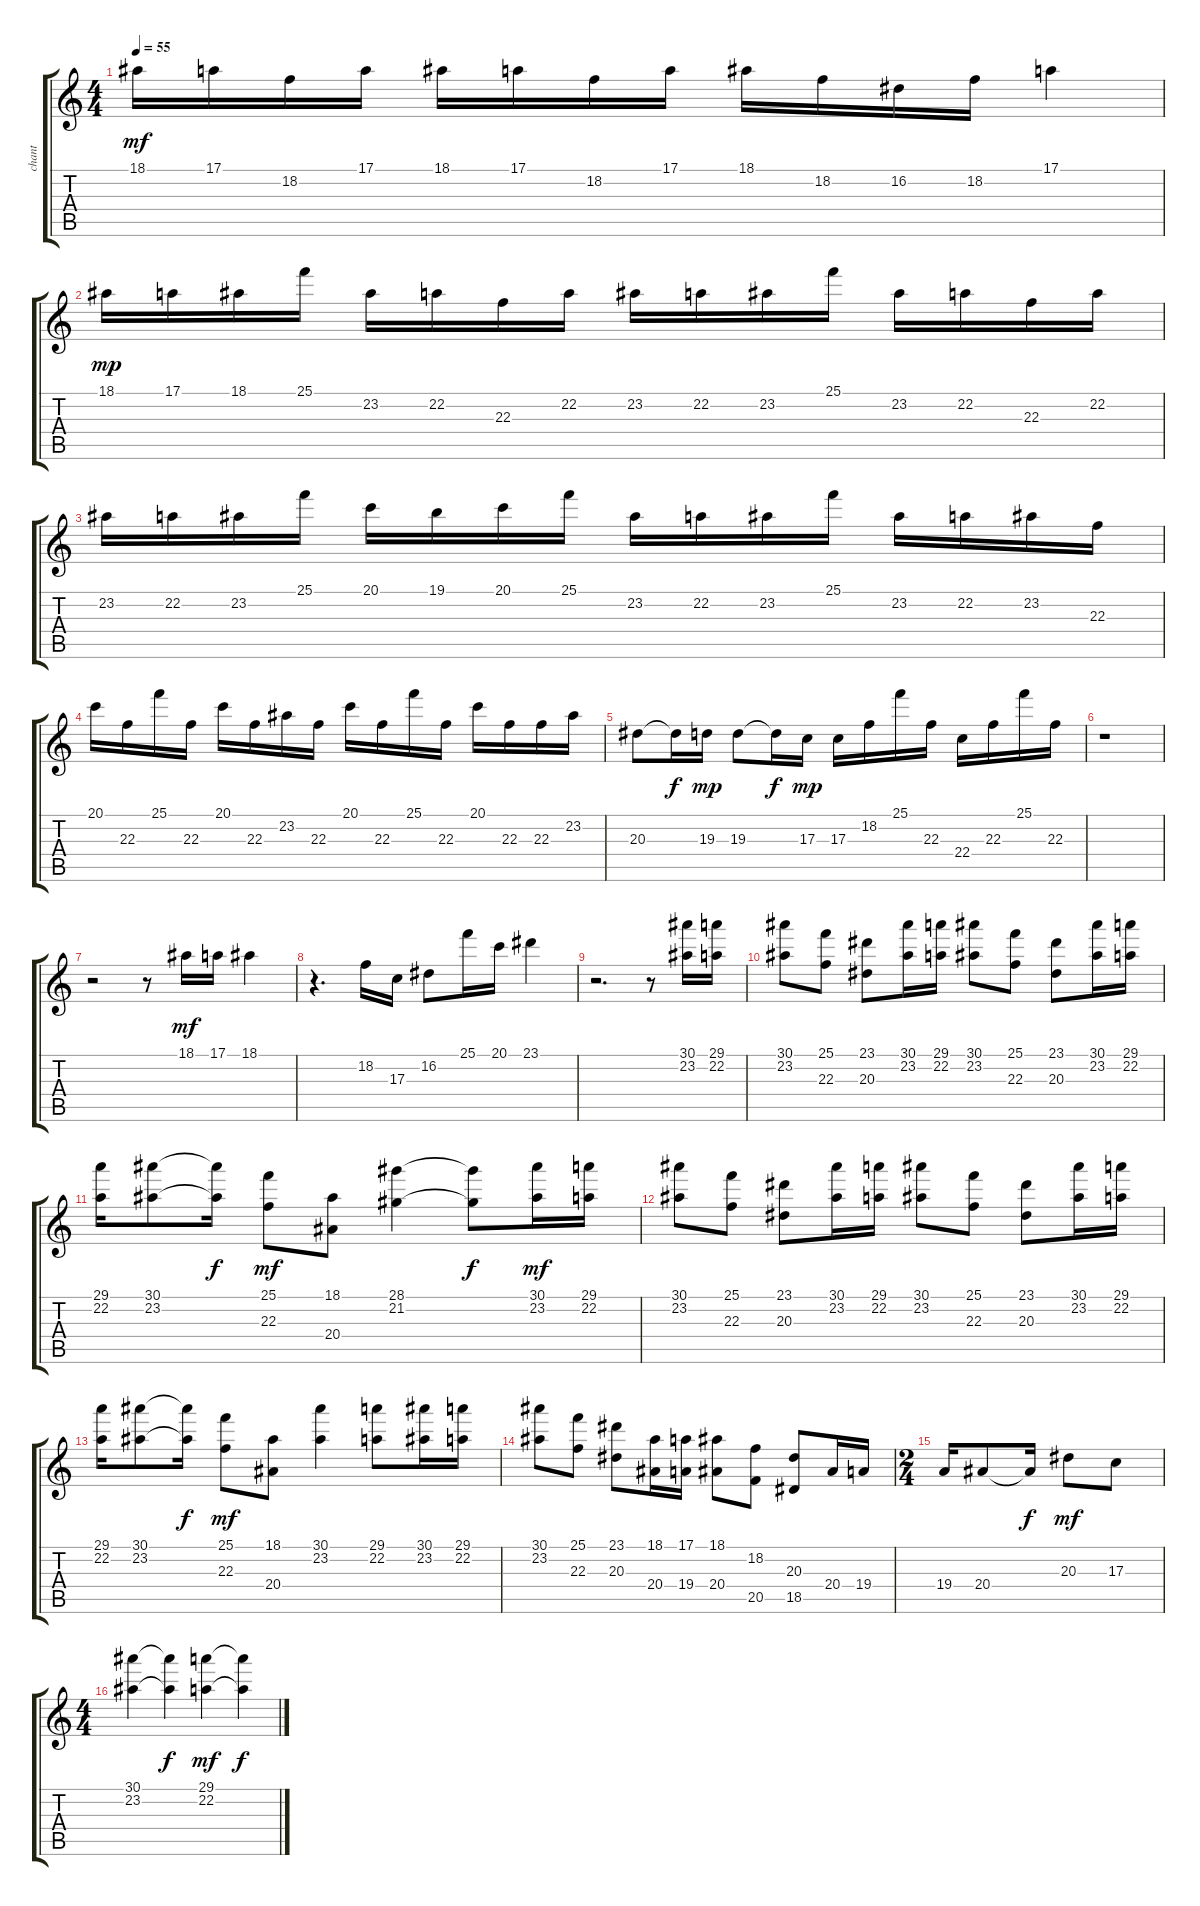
\track ("chant" "chant") {instrument choiraahs}
\staff {score tabs}
\tuning (E4 B3 G3 D3 A2 E2) {hide}
\ts (4 4)
\tempo 55
\clef g2
\ks c
18.1.16{dy mf} 17.1.16 18.2.16 17.1.16 18.1.16 17.1.16 18.2.16 17.1.16 18.1.16 18.2.16 16.2.16 18.2.16 17.1.4 |
18.1.16{dy mp} 17.1.16 18.1.16 25.1.16 23.2.16 22.2.16 22.3.16 22.2.16 23.2.16 22.2.16 23.2.16 25.1.16 23.2.16 22.2.16 22.3.16 22.2.16 |
23.2.16 22.2.16 23.2.16 25.1.16 20.1.16 19.1.16 20.1.16 25.1.16 23.2.16 22.2.16 23.2.16 25.1.16 23.2.16 22.2.16 23.2.16 22.3.16 |
20.1.16 22.3.16 25.1.16 22.3.16 20.1.16 22.3.16 23.2.16 22.3.16 20.1.16 22.3.16 25.1.16 22.3.16 20.1.16 22.3.16 22.3.16 23.2.16 |
20.3.8 20.3{t}.16{dy f} 19.3.16{dy mp} 19.3.8 19.3{t}.16{dy f} 17.3.16{dy mp} 17.3.16 18.2.16 25.1.16 22.3.16 22.4.16 22.3.16 25.1.16 22.3.16 |
r.1 |
r.2 r.8 18.1.16{dy mf} 17.1.16 18.1.4 |
r.4{d} 18.2.16 17.3.16 16.2.8 25.1.16 20.1.16 23.1.4 |
r.2{d} r.8 (30.1 23.2).16 (29.1 22.2).16 |
(30.1 23.2).8 (25.1 22.3).8 (23.1 20.3).8 (30.1 23.2).16 (29.1 22.2).16 (30.1 23.2).8 (25.1 22.3).8 (23.1 20.3).8 (30.1 23.2).16 (29.1 22.2).16 |
(29.1 22.2).16 (30.1 23.2).8 (30.1{t} 23.2{t}).16{dy f} (25.1 22.3).8{dy mf} (18.1 20.4).8 (28.1 21.2).4 (28.1{t} 21.2{t}).8{dy f} (30.1 23.2).16{dy mf} (29.1 22.2).16 |
(30.1 23.2).8 (25.1 22.3).8 (23.1 20.3).8 (30.1 23.2).16 (29.1 22.2).16 (30.1 23.2).8 (25.1 22.3).8 (23.1 20.3).8 (30.1 23.2).16 (29.1 22.2).16 |
(29.1 22.2).16 (30.1 23.2).8 (30.1{t} 23.2{t}).16{dy f} (25.1 22.3).8{dy mf} (18.1 20.4).8 (30.1 23.2).4 (29.1 22.2).8 (30.1 23.2).16 (29.1 22.2).16 |
(30.1 23.2).8 (25.1 22.3).8 (23.1 20.3).8 (18.1 20.4).16 (17.1 19.4).16 (18.1 20.4).8 (18.2 20.5).8 (20.3 18.5).8 20.4.16 19.4.16 |
\ts (2 4)
19.4.16 20.4.8 20.4{t}.16{dy f} 20.3.8{dy mf} 17.3.8 |
\ts (4 4)
(30.1 23.2).4 (30.1{t} 23.2{t}).4{dy f} (29.1 22.2).4{dy mf} (29.1{t} 22.2{t}).4{dy f}
